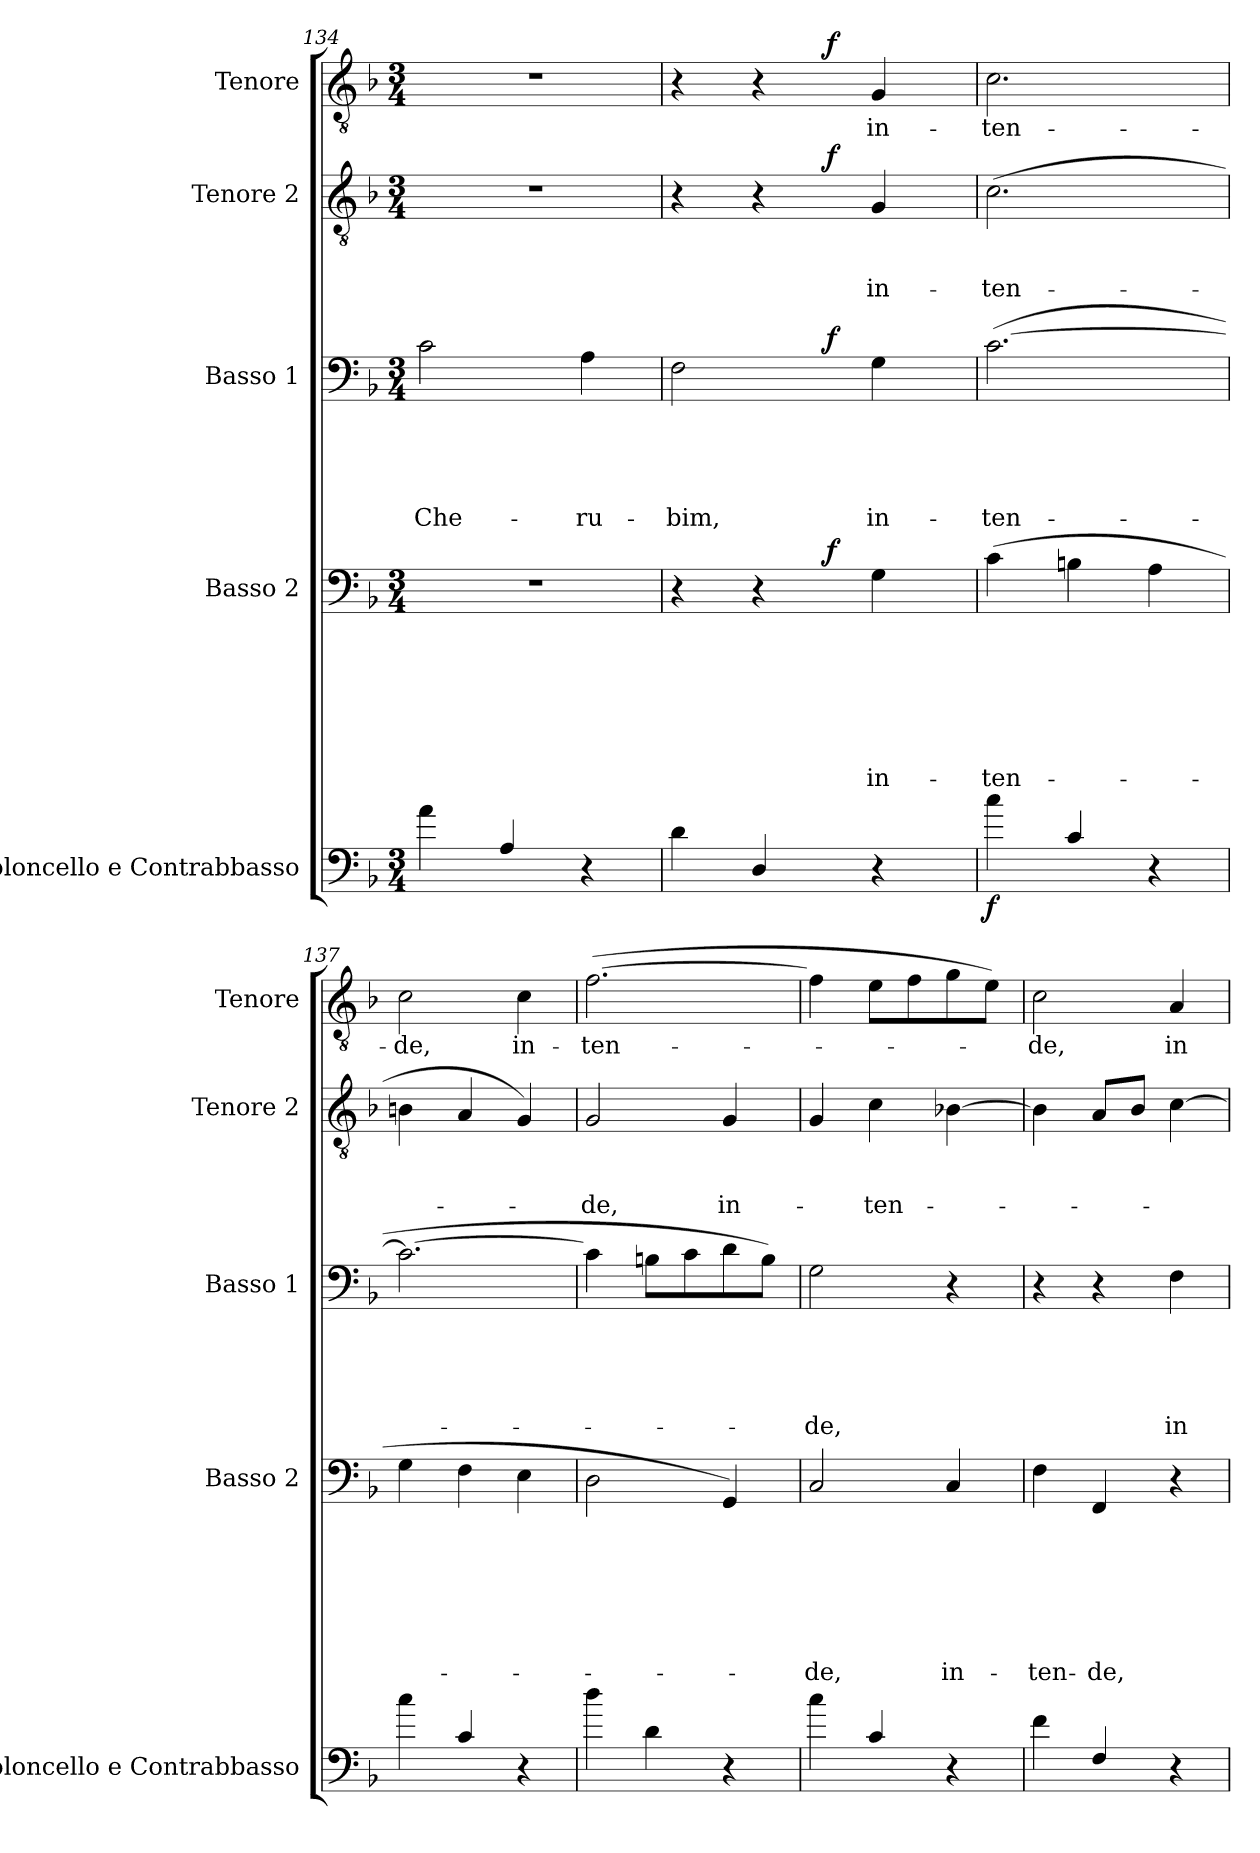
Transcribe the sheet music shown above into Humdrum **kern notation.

**kern	**dynam	**kern	**text	**text	**text	**text	**text	**text	**text	**dynam	**kern	**text	**text	**text	**text	**text	**dynam	**kern	**text	**text	**text	**dynam	**kern	**text	**dynam
*part5	*part5	*part4	*part4	*part4	*part4	*part4	*part4	*part4	*part4	*part4	*part3	*part3	*part3	*part3	*part3	*part3	*part3	*part2	*part2	*part2	*part2	*part2	*part1	*part1	*part1
*staff5	*staff5	*staff4	*staff4	*staff4	*staff4	*staff4	*staff4	*staff4	*staff4	*staff4	*staff3	*staff3	*staff3	*staff3	*staff3	*staff3	*staff3	*staff2	*staff2	*staff2	*staff2	*staff2	*staff1	*staff1	*staff1
*I"Violoncello e Contrabbasso	*	*I"Basso 2	*	*	*	*	*	*	*	*	*I"Basso 1	*	*	*	*	*	*	*I"Tenore 2	*	*	*	*	*I"Tenore	*	*
*I'Violoncello e Contrabbasso	*	*I'Basso 2	*	*	*	*	*	*	*	*	*I'Basso 1	*	*	*	*	*	*	*I'Tenore 2	*	*	*	*	*I'Tenore	*	*
*clefF4	*	*clefF4	*	*	*	*	*	*	*	*	*clefF4	*	*	*	*	*	*	*clefGv2	*	*	*	*	*clefGv2	*	*
*ITrd7c12	*	*	*	*	*	*	*	*	*	*	*	*	*	*	*	*	*	*	*	*	*	*	*	*	*
*k[b-]	*	*k[b-]	*	*	*	*	*	*	*	*	*k[b-]	*	*	*	*	*	*	*k[b-]	*	*	*	*	*k[b-]	*	*
*F:	*	*F:	*	*	*	*	*	*	*	*	*F:	*	*	*	*	*	*	*F:	*	*	*	*	*F:	*	*
*M3/4	*	*M3/4	*	*	*	*	*	*	*	*	*M3/4	*	*	*	*	*	*	*M3/4	*	*	*	*	*M3/4	*	*
=134	=134	=134	=134	=134	=134	=134	=134	=134	=134	=134	=134	=134	=134	=134	=134	=134	=134	=134	=134	=134	=134	=134	=134	=134	=134
!	!	!LO:N:vis=1	!	!	!	!	!	!	!	!	!	!	!	!	!	!LO:LY:b	!	!LO:N:vis=1	!	!	!	!	!LO:N:vis=1	!	!
4A\	.	2.r	.	.	.	.	.	.	.	.	2c\	.	.	.	.	Che-	.	2.r	.	.	.	.	2.r	.	.
4AA/	.	.	.	.	.	.	.	.	.	.	.	.	.	.	.	.	.	.	.	.	.	.	.	.	.
!	!	!	!	!	!	!	!	!	!	!	!	!	!	!	!	!LO:LY:b	!	!	!	!	!	!	!	!	!
4r	.	.	.	.	.	.	.	.	.	.	4A\	.	.	.	.	-ru-	.	.	.	.	.	.	.	.	.
=135	=135	=135	=135	=135	=135	=135	=135	=135	=135	=135	=135	=135	=135	=135	=135	=135	=135	=135	=135	=135	=135	=135	=135	=135	=135
!	!	!	!	!	!	!	!	!	!	!	!	!	!	!	!	!LO:LY:b	!	!	!	!	!	!	!	!	!
*	*	*^	*	*	*	*	*	*	*	*	*^	*	*	*	*	*	*	*^	*	*	*	*	*^	*	*
4D\	.	4r	4ryy	.	.	.	.	.	.	.	.	2F\	4ryy	.	.	.	.	-bim,	.	4r	4ryy	.	.	.	.	4r	4ryy	.	.
4DD/	.	4r	8ryy	.	.	.	.	.	.	.	.	.	8ryy	.	.	.	.	.	.	4r	8ryy	.	.	.	.	4r	8ryy	.	.
.	.	.	32ryy	.	.	.	.	.	.	.	.	.	32ryy	.	.	.	.	.	.	.	32ryy	.	.	.	.	.	32ryy	.	.
!	!	!	!	!	!	!	!	!	!	!	!LO:DY:a	!	!	!	!	!	!	!	!LO:DY:a	!	!	!	!	!	!LO:DY:a	!	!	!	!LO:DY:a
.	.	.	4ryy	.	.	.	.	.	.	.	f	.	4ryy	.	.	.	.	.	f	.	4ryy	.	.	.	f	.	4ryy	.	f
!	!	!	!	!	!	!	!	!	!	!LO:LY:b	!	!	!	!	!	!	!	!LO:LY:b	!	!	!	!	!	!LO:LY:b	!	!	!	!LO:LY:b	!
4r	.	4G\	.	.	.	.	.	.	.	in-	.	4G\	.	.	.	.	.	in-	.	4G/	.	.	.	in-	.	4G/	.	in-	.
.	.	.	16.ryy	.	.	.	.	.	.	.	.	.	16.ryy	.	.	.	.	.	.	.	16.ryy	.	.	.	.	.	16.ryy	.	.
=136	=136	=136	=136	=136	=136	=136	=136	=136	=136	=136	=136	=136	=136	=136	=136	=136	=136	=136	=136	=136	=136	=136	=136	=136	=136	=136	=136	=136	=136
!	!LO:DY:b	!	!	!	!	!	!	!	!	!LO:LY:b	!	!	!	!	!	!	!	!LO:LY:b	!	!	!	!	!	!LO:LY:b	!	!	!	!LO:LY:b	!
*	*	*v	*v	*	*	*	*	*	*	*	*	*	*	*	*	*	*	*	*	*v	*v	*	*	*	*	*v	*v	*	*
*	*	*	*	*	*	*	*	*	*	*	*v	*v	*	*	*	*	*	*	*	*	*	*	*	*	*	*
4c\	f	(>4c\	.	.	.	.	.	.	-ten-	.	(>[>2.c\	.	.	.	.	-ten-	.	(>2.c\	.	.	-ten-	.	2.c\	-ten-	.
4C/	.	4Bn\	.	.	.	.	.	.	.	.	.	.	.	.	.	.	.	.	.	.	.	.	.	.	.
4r	.	4A\	.	.	.	.	.	.	.	.	.	.	.	.	.	.	.	.	.	.	.	.	.	.	.
=137	=137	=137	=137	=137	=137	=137	=137	=137	=137	=137	=137	=137	=137	=137	=137	=137	=137	=137	=137	=137	=137	=137	=137	=137	=137
!	!	!	!	!	!	!	!	!	!	!	!	!	!	!	!	!	!	!	!	!	!	!	!	!LO:LY:b	!
4c\	.	4G\	.	.	.	.	.	.	.	.	2.c\_	.	.	.	.	.	.	4Bn\	.	.	.	.	2c\	-de,	.
4C/	.	4F\	.	.	.	.	.	.	.	.	.	.	.	.	.	.	.	4A/	.	.	.	.	.	.	.
!	!	!	!	!	!	!	!	!	!	!	!	!	!	!	!	!	!	!	!	!	!	!	!	!LO:LY:b	!
4r	.	4E\	.	.	.	.	.	.	.	.	.	.	.	.	.	.	.	4G/)	.	.	.	.	4c\	in-	.
=138	=138	=138	=138	=138	=138	=138	=138	=138	=138	=138	=138	=138	=138	=138	=138	=138	=138	=138	=138	=138	=138	=138	=138	=138	=138
!	!	!	!	!	!	!	!	!	!	!	!	!	!	!	!	!	!	!	!	!	!LO:LY:b	!	!	!LO:LY:b	!
4d\	.	2D\	.	.	.	.	.	.	.	.	4c\]	.	.	.	.	.	.	2G/	.	.	-de,	.	(>[<2.f\	-ten-	.
4D\	.	.	.	.	.	.	.	.	.	.	8Bn\L	.	.	.	.	.	.	.	.	.	.	.	.	.	.
.	.	.	.	.	.	.	.	.	.	.	8c\	.	.	.	.	.	.	.	.	.	.	.	.	.	.
!	!	!	!	!	!	!	!	!	!	!	!	!	!	!	!	!	!	!	!	!	!LO:LY:b	!	!	!	!
4r	.	4GG/)	.	.	.	.	.	.	.	.	8d\	.	.	.	.	.	.	4G/	.	.	in-	.	.	.	.
.	.	.	.	.	.	.	.	.	.	.	8B\J)	.	.	.	.	.	.	.	.	.	.	.	.	.	.
!!LO:LB:g=z
=139	=139	=139	=139	=139	=139	=139	=139	=139	=139	=139	=139	=139	=139	=139	=139	=139	=139	=139	=139	=139	=139	=139	=139	=139	=139
!	!	!	!	!	!	!	!	!	!LO:LY:b	!	!	!	!	!	!	!LO:LY:b	!	!	!	!	!	!	!	!	!
4c\	.	2C/	.	.	.	.	.	.	-de,	.	2G\	.	.	.	.	-de,	.	4G/	.	.	.	.	4f\]	.	.
!	!	!	!	!	!	!	!	!	!	!	!	!	!	!	!	!	!	!	!	!	!LO:LY:b	!	!	!	!
4C/	.	.	.	.	.	.	.	.	.	.	.	.	.	.	.	.	.	4c\	.	.	-ten-	.	8e\L	.	.
.	.	.	.	.	.	.	.	.	.	.	.	.	.	.	.	.	.	.	.	.	.	.	8f\	.	.
!	!	!	!	!	!	!	!	!	!LO:LY:b	!	!	!	!	!	!	!	!	!	!	!	!	!	!	!	!
4r	.	4C/	.	.	.	.	.	.	in-	.	4r	.	.	.	.	.	.	[>4B-X\	.	.	.	.	8g\	.	.
.	.	.	.	.	.	.	.	.	.	.	.	.	.	.	.	.	.	.	.	.	.	.	8e\J)	.	.
=140	=140	=140	=140	=140	=140	=140	=140	=140	=140	=140	=140	=140	=140	=140	=140	=140	=140	=140	=140	=140	=140	=140	=140	=140	=140
!	!	!	!	!	!	!	!	!	!LO:LY:b	!	!	!	!	!	!	!	!	!	!	!	!	!	!	!LO:LY:b	!
4F\	.	4F\	.	.	.	.	.	.	-ten-	.	4r	.	.	.	.	.	.	4B-\]	.	.	.	.	2c\	-de,	.
!	!	!	!	!	!	!	!	!	!LO:LY:b	!	!	!	!	!	!	!	!	!	!	!	!	!	!	!	!
4FF/	.	4FF/	.	.	.	.	.	.	-de,	.	4r	.	.	.	.	.	.	8A/L	.	.	.	.	.	.	.
.	.	.	.	.	.	.	.	.	.	.	.	.	.	.	.	.	.	8B-/J	.	.	.	.	.	.	.
!	!	!	!	!	!	!	!	!	!	!	!	!	!	!	!	!LO:LY:b	!	!	!	!	!	!	!	!LO:LY:b	!
4r	.	4r	.	.	.	.	.	.	.	.	4F\	.	.	.	.	in-	.	[>4c\	.	.	.	.	4A/	in	.
=	=	=	=	=	=	=	=	=	=	=	=	=	=	=	=	=	=	=	=	=	=	=	=	=	=
*-	*-	*-	*-	*-	*-	*-	*-	*-	*-	*-	*-	*-	*-	*-	*-	*-	*-	*-	*-	*-	*-	*-	*-	*-	*-
